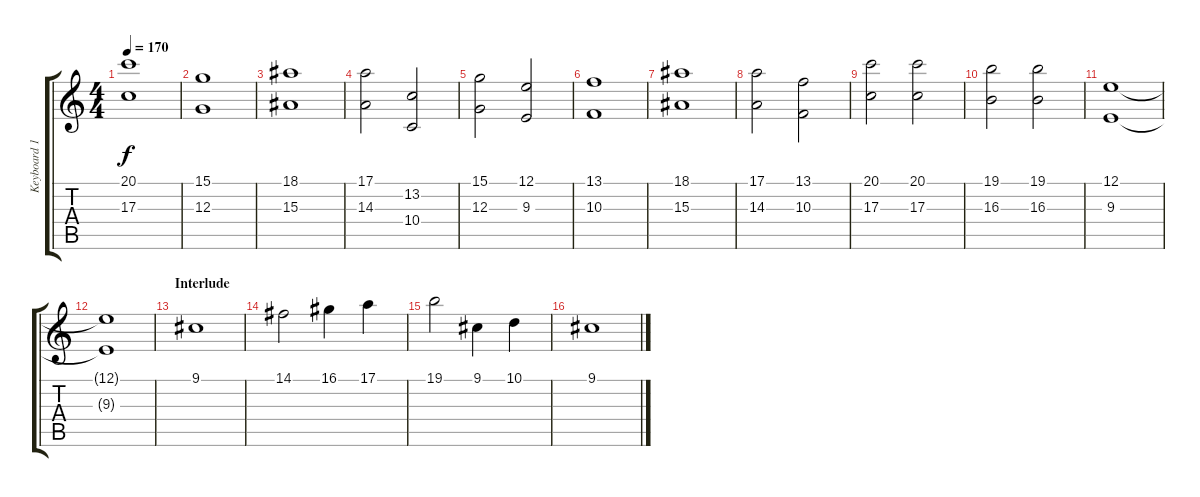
\track ("Keyboard 1" "Keyboard 1") {instrument stringensemble1}
\staff {score tabs}
\tuning (E4 B3 G3 D3 A2 E2) {hide}
\ts (4 4)
\tempo 170
\clef g2
\ks c
(20.1 17.3).1{dy f} |
(15.1 12.3).1 |
(18.1 15.3).1 |
(17.1 14.3).2 (13.2 10.4).2 |
(15.1 12.3).2 (12.1 9.3).2 |
(13.1 10.3).1 |
(18.1 15.3).1 |
(17.1 14.3).2 (13.1 10.3).2 |
(20.1 17.3).2 (20.1 17.3).2 |
(19.1 16.3).2 (19.1 16.3).2 |
(12.1 9.3).1 |
(12.1{t} 9.3{t}).1 |
\section ("" "Interlude")
9.1.1{instrument flute} |
14.1.2 16.1.4 17.1.4 |
19.1.2 9.1.4 10.1.4 |
9.1.1
